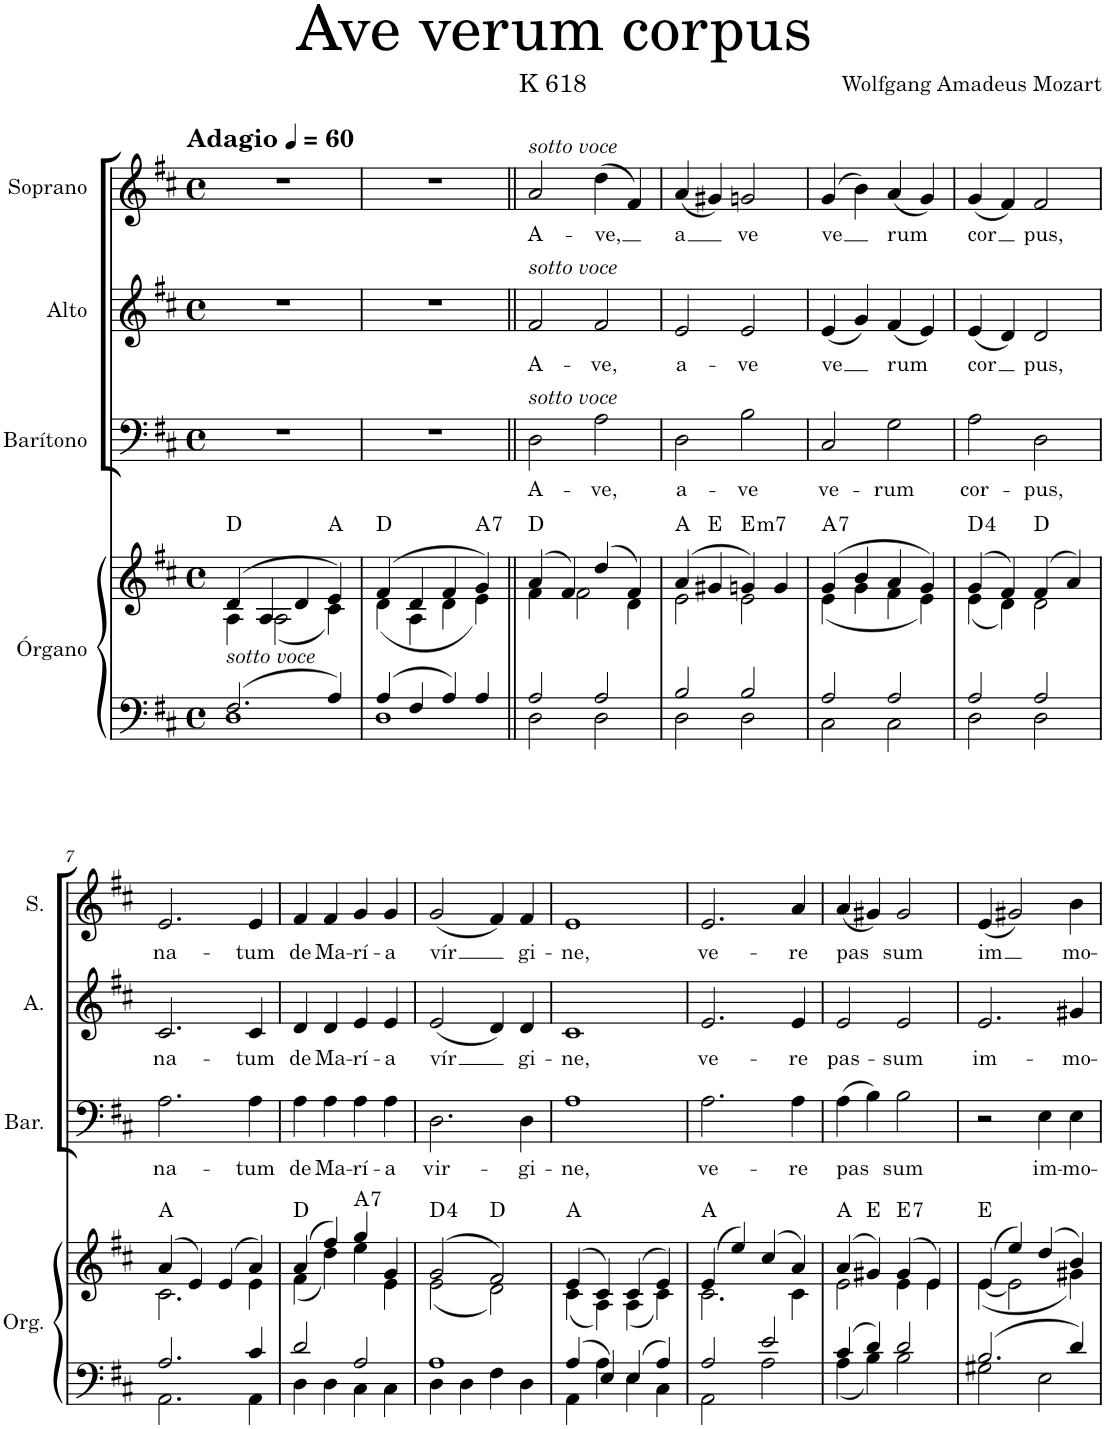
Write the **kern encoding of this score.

**kern	**kern	**harte	**kern	**text	**kern	**text	**kern	**text
*part4	*part4	*part4	*part3	*part3	*part2	*part2	*part1	*part1
*staff5	*staff4	*	*staff3	*staff3	*staff2	*staff2	*staff1	*staff1
*I"Órgano	*	*	*I"Barítono	*	*I"Alto	*	*I"Soprano	*
*	*	*	*I'Bar.	*	*I'A.	*	*I'S.	*
*clefF4	*clefG2	*	*clefF4	*	*clefG2	*	*clefG2	*
*k[f#c#]	*k[f#c#]	*	*k[f#c#]	*	*k[f#c#]	*	*k[f#c#]	*
*M4/4	*M4/4	*	*M4/4	*	*M4/4	*	*M4/4	*
*met(c)	*met(c)	*	*met(c)	*	*met(c)	*	*met(c)	*
*MM60	*MM60	*	*MM60	*	*MM60	*	*MM60	*
=1	=1	=1	=1	=1	=1	=1	=1	=1
*^	*^	*	*	*	*	*	*	*
!	!	!	!	!	!	!	!	!	!LO:TX:a:B:t=Adagio	!
!	!	!LO:TX:b:i:t=sotto voce	!	!	!	!	!	!	!	!
2.F#/	1D	(>4d/	4A\	D:maj	1r	.	1r	.	1r	.
.	.	4A/	(2A\	.	.	.	.	.	.	.
.	.	4d/	.	.	.	.	.	.	.	.
4A/	.	4e/)	4c#\)	A:maj	.	.	.	.	.	.
=2	=2	=2	=2	=2	=2	=2	=2	=2	=2	=2
4A/	1D	(4f#/	(4d\	D:maj	1r	.	1r	.	1r	.
4F#/	.	4d/	4A\	.	.	.	.	.	.	.
4A/	.	4f#/	4d\	.	.	.	.	.	.	.
!	!	!	!	!LO:H:kt=7	!	!	!	!	!	!
4A/	.	4g/)	4e\)	A:7	.	.	.	.	.	.
=3||	=3||	=3||	=3||	=3||	=3||	=3||	=3||	=3||	=3||	=3||
!	!	!	!	!	!	!	!	!	!LO:TX:a:i:t=sotto voce	!
!	!	!	!	!	!	!	!LO:TX:a:i:t=sotto voce	!	!	!
!	!	!	!	!	!LO:TX:a:i:t=sotto voce	!	!	!	!	!
!	!	!	!	!	!	!LO:LY:b	!	!LO:LY:b	!	!LO:LY:b
2A/	2D\	(4a/	4f#\	D:maj	2D\	A-	2f#/	A-	2a/	A-
.	.	4f#/)	2f#\	.	.	.	.	.	.	.
!	!	!	!	!	!	!LO:LY:b	!	!LO:LY:b	!	!LO:LY:b
2A/	2D\	(4dd/	.	.	2A\	-ve,	2f#/	-ve,	(4dd\	-ve,
.	.	4f#/)	4d\	.	.	.	.	.	4f#/)	.
=4	=4	=4	=4	=4	=4	=4	=4	=4	=4	=4
!	!	!	!	!	!	!LO:LY:b	!	!LO:LY:b	!	!LO:LY:b
2B/	2D\	(4a/	2e\	A:maj	2D\	a-	2e/	a-	(4a/	a
.	.	4g#X/	.	E:maj	.	.	.	.	4g#X/)	.
!	!	!	!	!LO:H:kt=m7	!	!LO:LY:b	!	!LO:LY:b	!	!LO:LY:b
2B/	2D\	4gn/)	2e\	E:min7	2B\	-ve	2e/	-ve	2gn/	ve
.	.	4g/	.	.	.	.	.	.	.	.
=5	=5	=5	=5	=5	=5	=5	=5	=5	=5	=5
!	!	!	!	!LO:H:kt=7	!	!LO:LY:b	!	!LO:LY:b	!	!LO:LY:b
2A/	2C#\	(4g/	(4e\	A:7	2C#/	ve-	(4e/	ve	(4g/	ve
.	.	4b/	4g\	.	.	.	4g/)	.	4b\)	.
!	!	!	!	!	!	!LO:LY:b	!	!LO:LY:b	!	!LO:LY:b
2A/	2C#\	4a/	4f#\	.	2G\	-rum	(4f#/	rum	(4a/	rum
.	.	4g/)	4e\)	.	.	.	4e/)	.	4g/)	.
=6	=6	=6	=6	=6	=6	=6	=6	=6	=6	=6
!	!	!	!	!	!	!LO:LY:b	!	!LO:LY:b	!	!LO:LY:b
2A/	2D\	(4g/	(4e\	D:maj(4)	2A\	cor-	(4e/	cor	(4g/	cor
.	.	4f#/)	4d\)	.	.	.	4d/)	.	4f#/)	.
!	!	!	!	!	!	!LO:LY:b	!	!LO:LY:b	!	!LO:LY:b
2A/	2D\	(4f#/	2d\	D:maj	2D\	-pus,	2d/	pus,	2f#/	pus,
.	.	4a/)	.	.	.	.	.	.	.	.
!!LO:LB:g=z
=7	=7	=7	=7	=7	=7	=7	=7	=7	=7	=7
!	!	!	!	!	!	!LO:LY:b	!	!LO:LY:b	!	!LO:LY:b
2.A/	2.AA\	(4a/	2.c#\	A:maj	2.A\	na-	2.c#/	na-	2.e/	na-
.	.	4e/)	.	.	.	.	.	.	.	.
.	.	(4e/	.	.	.	.	.	.	.	.
!	!	!	!	!	!	!LO:LY:b	!	!LO:LY:b	!	!LO:LY:b
4c#/	4AA\	4a/)	4e\	.	4A\	-tum	4c#/	-tum	4e/	-tum
=8	=8	=8	=8	=8	=8	=8	=8	=8	=8	=8
!	!	!	!	!	!	!LO:LY:b	!	!LO:LY:b	!	!LO:LY:b
2d/	4D\	(4a/	(4f#\	D:maj	4A\	de	4d/	de	4f#/	de
!	!	!	!	!	!	!LO:LY:b	!	!LO:LY:b	!	!LO:LY:b
.	4D\	4ff#/)	4dd\)	.	4A\	Ma-	4d/	Ma-	4f#/	Ma-
!	!	!	!	!LO:H:kt=7	!	!LO:LY:b	!	!LO:LY:b	!	!LO:LY:b
2A/	4C#\	4gg/	4ee\	A:7	4A\	-rí-	4e/	-rí-	4g/	-rí-
!	!	!	!	!	!	!LO:LY:b	!	!LO:LY:b	!	!LO:LY:b
.	4C#\	4g/	4e\	.	4A\	-a	4e/	-a	4g/	-a
=9	=9	=9	=9	=9	=9	=9	=9	=9	=9	=9
!	!	!	!	!	!	!LO:LY:b	!	!LO:LY:b	!	!LO:LY:b
1A	4D\	(2g/	(2e\	D:maj(4)	2.D\	vir-	(2e/	vír	(2g/	vír
.	4D\	.	.	.	.	.	.	.	.	.
.	4F#\	2f#/)	2d\)	D:maj	.	.	4d/)	.	4f#/)	.
!	!	!	!	!	!	!LO:LY:b	!	!LO:LY:b	!	!LO:LY:b
.	4D\	.	.	.	4D\	-gi-	4d/	gi-	4f#/	gi-
=10	=10	=10	=10	=10	=10	=10	=10	=10	=10	=10
!	!	!	!	!	!	!LO:LY:b	!	!LO:LY:b	!	!LO:LY:b
4A/	4AA\	(4e/	(4c#\	A:maj	1A	-ne,	1c#	-ne,	1e	-ne,
4E/	4A\	4c#/)	4A\)	.	.	.	.	.	.	.
4E/	4E\	(4c#/	(4A\	.	.	.	.	.	.	.
4A/	4C#\	4e/)	4c#\)	.	.	.	.	.	.	.
=11	=11	=11	=11	=11	=11	=11	=11	=11	=11	=11
!	!	!	!	!	!	!LO:LY:b	!	!LO:LY:b	!	!LO:LY:b
2A/	2AA\	(4e/	2.c#\	A:maj	2.A\	ve-	2.e/	ve-	2.e/	ve-
.	.	4ee/)	.	.	.	.	.	.	.	.
2e/	2A\	(4cc#/	.	.	.	.	.	.	.	.
!	!	!	!	!	!	!LO:LY:b	!	!LO:LY:b	!	!LO:LY:b
.	.	4a/)	4c#\	.	4A\	-re	4e/	-re	4a/	-re
=12	=12	=12	=12	=12	=12	=12	=12	=12	=12	=12
!	!	!	!	!	!	!LO:LY:b	!	!LO:LY:b	!	!LO:LY:b
4c#/	4A\	(4a/	2e\	A:maj	(4A\	pas	2e/	pas-	(4a/	pas
4d/	4B\	4g#X/)	.	E:maj	4B\)	.	.	.	4g#X/)	.
!	!	!	!	!LO:H:kt=7	!	!LO:LY:b	!	!LO:LY:b	!	!LO:LY:b
2d/	2B\	(4g#/	4e\	E:7	2B\	sum	2e/	-sum	2g#/	sum
.	.	4e/)	4e\	.	.	.	.	.	.	.
=13	=13	=13	=13	=13	=13	=13	=13	=13	=13	=13
!	!	!	!	!	!	!	!	!LO:LY:b	!	!LO:LY:b
2.B/	2G#X\	(4e/	([4e\	E:maj	2r	.	2.e/	im-	(4e/	im
.	.	4ee/)	2e\]	.	.	.	.	.	2g#X/)	.
!	!	!	!	!	!	!LO:LY:b	!	!	!	!
.	2E\	(4dd/	.	.	4E\	im-	.	.	.	.
!	!	!	!	!	!	!LO:LY:b	!	!LO:LY:b	!	!LO:LY:b
4d/	.	4b/)	4g#X\)	.	4E\	-mo-	4g#X/	-mo-	4b\	mo-
*v	*v	*	*	*	*	*	*	*	*	*
*	*v	*v	*	*	*	*	*	*	*
=	=	=	=	=	=	=	=	=
*-	*-	*-	*-	*-	*-	*-	*-	*-
